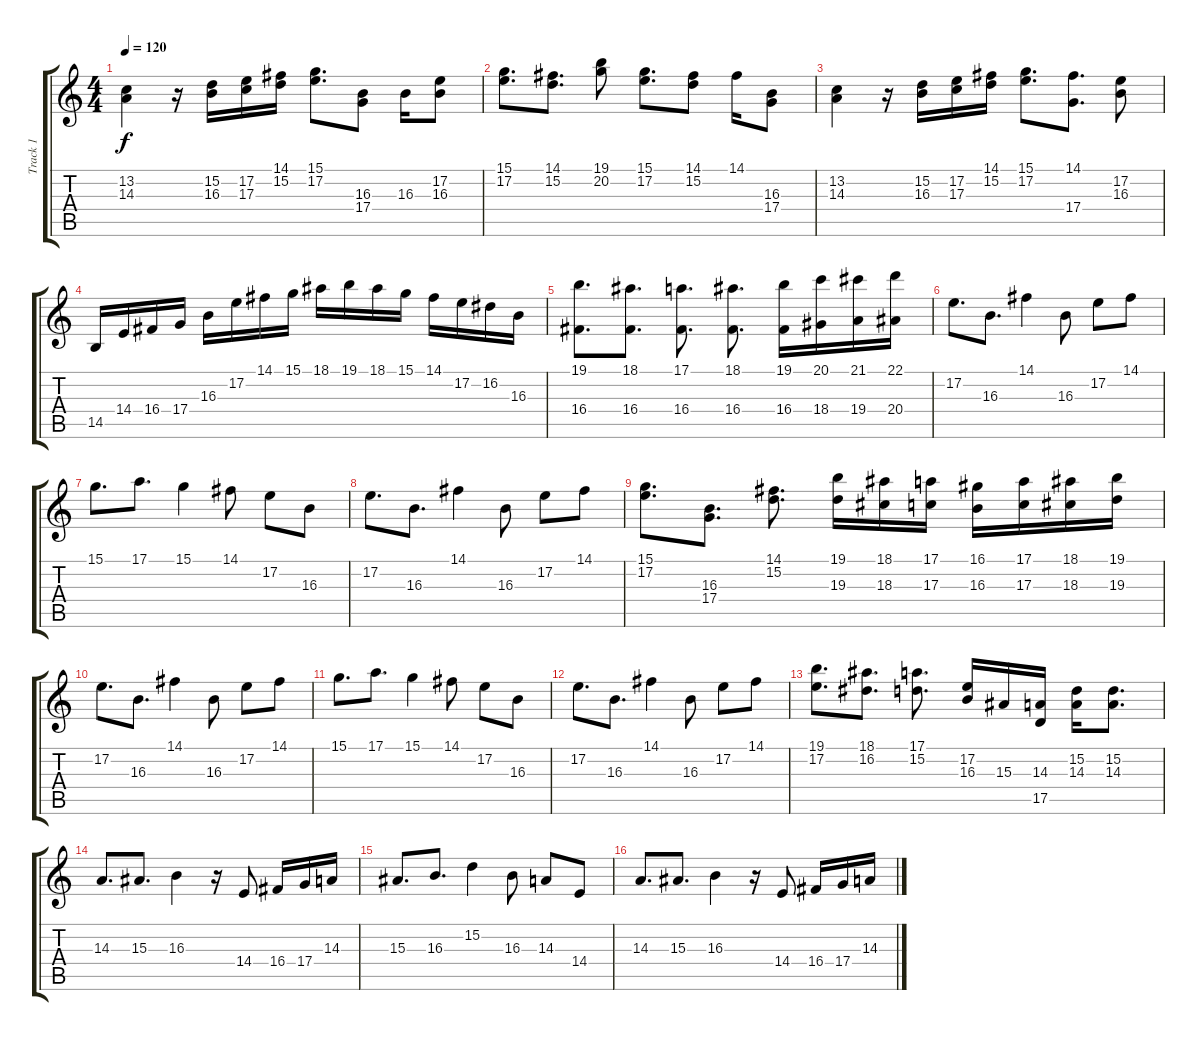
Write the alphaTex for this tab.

\track ("Track 1" "Track 1") {instrument acousticgrandpiano}
\staff {score tabs}
\tuning (E4 B3 G3 D3 A2 E2) {hide}
\ts (4 4)
\tempo 120
\clef g2
\ks c
(13.2 14.3).4{dy f} r.16 (15.2 16.3).16 (17.2 17.3).16 (14.1 15.2).16 (15.1 17.2).8{d} (16.3 17.4).8 16.3.16 (17.2 16.3).8 |
(15.1 17.2).8{d} (14.1 15.2).8{d} (19.1 20.2).8 (15.1 17.2).8{d} (14.1 15.2).8 14.1.16 (16.3 17.4).8 |
(13.2 14.3).4 r.16 (15.2 16.3).16 (17.2 17.3).16 (14.1 15.2).16 (15.1 17.2).8{d} (14.1 17.4).8{d} (17.2 16.3).8 |
14.5.16 14.4.16 16.4.16 17.4.16 16.3.16 17.2.16 14.1.16 15.1.16 18.1.16 19.1.16 18.1.16 15.1.16 14.1.16 17.2.16 16.2.16 16.3.16 |
(19.1 16.4).8{d} (18.1 16.4).8{d} (17.1 16.4).8{d} (18.1 16.4).8{d} (19.1 16.4).16{instrument overdrivenguitar} (20.1 18.4).16 (21.1 19.4).16 (22.1 20.4).16 |
17.2.8{d} 16.3.8{d} 14.1.4 16.3.8 17.2.8 14.1.8 |
15.1.8{d} 17.1.8{d} 15.1.4 14.1.8 17.2.8 16.3.8 |
17.2.8{d} 16.3.8{d} 14.1.4 16.3.8 17.2.8 14.1.8 |
(15.1 17.2).8{d} (16.3 17.4).8{d} (14.1 15.2).8{d} (19.1 19.3).16 (18.1 18.3).16 (17.1 17.3).16 (16.1 16.3).16 (17.1 17.3).16 (18.1 18.3).16 (19.1 19.3).16 |
17.2.8{d} 16.3.8{d} 14.1.4 16.3.8 17.2.8 14.1.8 |
15.1.8{d} 17.1.8{d} 15.1.4 14.1.8 17.2.8 16.3.8 |
17.2.8{d} 16.3.8{d} 14.1.4 16.3.8 17.2.8 14.1.8 |
(19.1 17.2).8{d} (18.1 16.2).8{d} (17.1 15.2).8{d} (17.2 16.3).16 15.3.16 (14.3 17.5).16 (15.2 14.3).16 (15.2 14.3).8{d} |
14.3.8{d instrument frenchhorn} 15.3.8{d} 16.3.4 r.16 14.4.8 16.4.16 17.4.16 14.3.16 |
15.3.8{d} 16.3.8{d} 15.2.4 16.3.8 14.3.8 14.4.8 |
14.3.8{d} 15.3.8{d} 16.3.4 r.16 14.4.8 16.4.16 17.4.16 14.3.16
